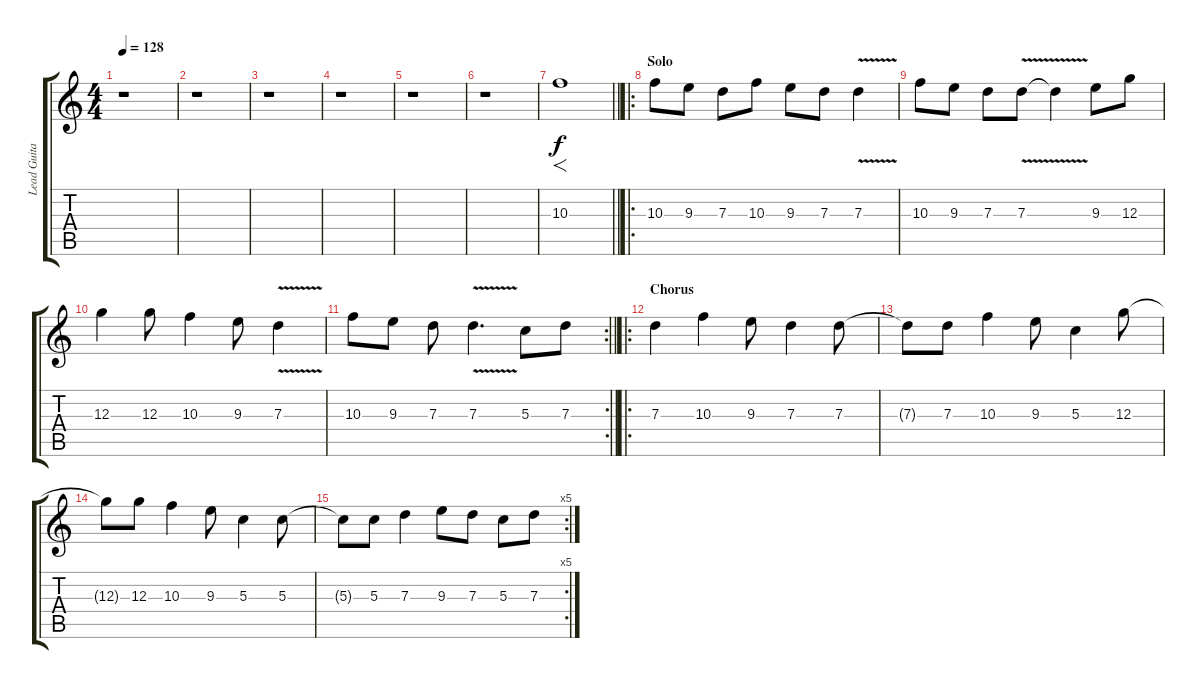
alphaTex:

\track ("Lead Guitar" "Lead Guita") {instrument distortionguitar}
\staff {score tabs}
\tuning (E4 B3 G3 D3 A2 E2) {hide}
\ts (4 4)
\tempo 128
\clef g2
\ks c
r.1{dy f} |
r.1 |
r.1 |
r.1 |
r.1 |
r.1 |
\barLineRight lightlight
10.3.1{f} |
\ro
\section ("" "Solo")
10.3.8 9.3.8 7.3.8 10.3.8 9.3.8 7.3.8 7.3{v}.4 |
10.3.8 9.3.8 7.3.8 7.3{v}.8 7.3{t}.4 9.3.8 12.3.8 |
12.3.4 12.3.8 10.3.4 9.3.8 7.3{v}.4 |
\rc 2
\barLineRight lightlight
10.3.8 9.3.8 7.3.8 7.3{v}.4{d} 5.3.8 7.3.8 |
\ro
\section ("" "Chorus")
7.3.4 10.3.4 9.3.8 7.3.4 7.3.8 |
7.3{t}.8 7.3.8 10.3.4 9.3.8 5.3.4 12.3.8 |
12.3{t}.8 12.3.8 10.3.4 9.3.8 5.3.4 5.3.8 |
\rc 5
5.3{t}.8 5.3.8 7.3.4 9.3.8 7.3.8 5.3.8 7.3.8
